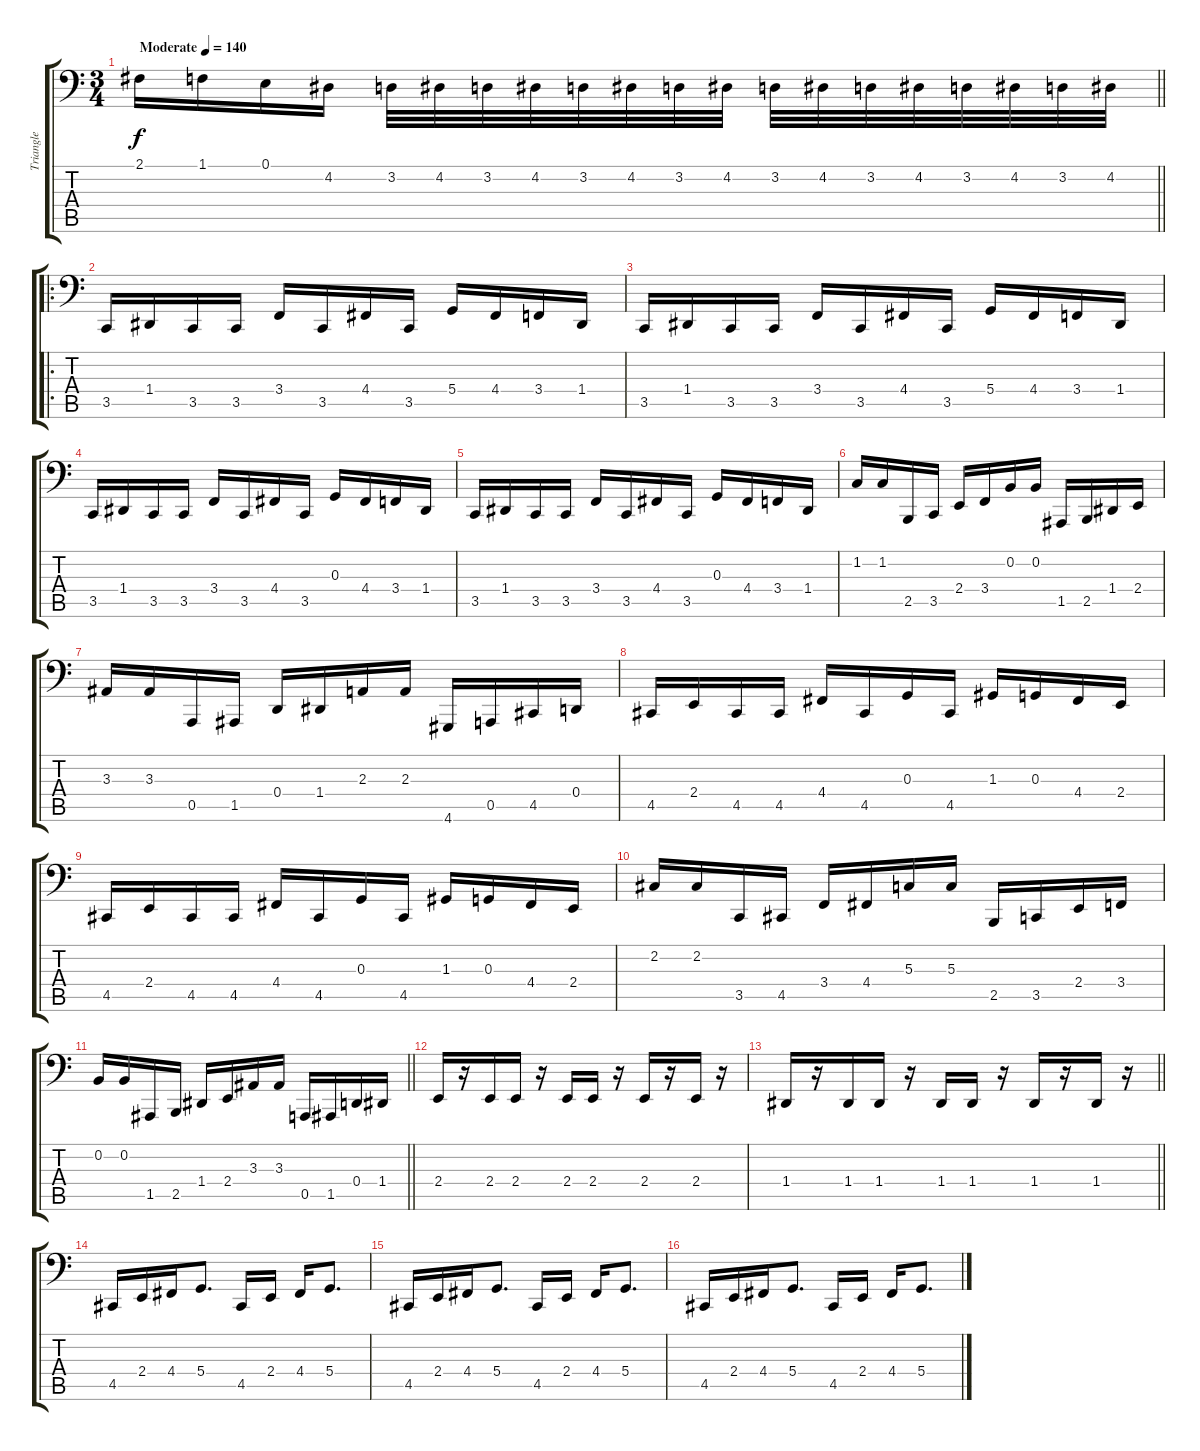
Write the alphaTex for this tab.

\track ("Triangle" "Triangle") {instrument lead1square}
\staff {score tabs}
\tuning (E3 B2 G2 D2 A1 E1) {hide}
\ts (3 4)
\tempo (140 "Moderate")
\clef f4
\barLineRight lightlight
\ks c
2.1.16{dy f instrument lead1square} 1.1.16 0.1.16 4.2.16 3.2.32 4.2.32 3.2.32 4.2.32 3.2.32 4.2.32 3.2.32 4.2.32 3.2.32 4.2.32 3.2.32 4.2.32 3.2.32 4.2.32 3.2.32 4.2.32 |
\ro
3.5.16 1.4.16 3.5.16 3.5.16 3.4.16 3.5.16 4.4.16 3.5.16 5.4.16 4.4.16 3.4.16 1.4.16 |
3.5.16 1.4.16 3.5.16 3.5.16 3.4.16 3.5.16 4.4.16 3.5.16 5.4.16 4.4.16 3.4.16 1.4.16 |
3.5.16 1.4.16 3.5.16 3.5.16 3.4.16 3.5.16 4.4.16 3.5.16 0.3.16 4.4.16 3.4.16 1.4.16 |
3.5.16 1.4.16 3.5.16 3.5.16 3.4.16 3.5.16 4.4.16 3.5.16 0.3.16 4.4.16 3.4.16 1.4.16 |
1.2.16 1.2.16 2.5.16 3.5.16 2.4.16 3.4.16 0.2.16 0.2.16 1.5.16 2.5.16 1.4.16 2.4.16 |
3.3.16 3.3.16 0.5.16 1.5.16 0.4.16 1.4.16 2.3.16 2.3.16 4.6.16 0.5.16 4.5.16 0.4.16 |
4.5.16 2.4.16 4.5.16 4.5.16 4.4.16 4.5.16 0.3.16 4.5.16 1.3.16 0.3.16 4.4.16 2.4.16 |
4.5.16 2.4.16 4.5.16 4.5.16 4.4.16 4.5.16 0.3.16 4.5.16 1.3.16 0.3.16 4.4.16 2.4.16 |
2.2.16 2.2.16 3.5.16 4.5.16 3.4.16 4.4.16 5.3.16 5.3.16 2.5.16 3.5.16 2.4.16 3.4.16 |
\barLineRight lightlight
0.2.16 0.2.16 1.5.16 2.5.16 1.4.16 2.4.16 3.3.16 3.3.16 0.5.16 1.5.16 0.4.16 1.4.16 |
2.4.16 r.16 2.4.16 2.4.16 r.16 2.4.16 2.4.16 r.16 2.4.16 r.16 2.4.16 r.16 |
\barLineRight lightlight
1.4.16 r.16 1.4.16 1.4.16 r.16 1.4.16 1.4.16 r.16 1.4.16 r.16 1.4.16 r.16 |
4.5.16 2.4.16 4.4.16 5.4.8{d} 4.5.16 2.4.16 4.4.16 5.4.8{d} |
4.5.16 2.4.16 4.4.16 5.4.8{d} 4.5.16 2.4.16 4.4.16 5.4.8{d} |
4.5.16 2.4.16 4.4.16 5.4.8{d} 4.5.16 2.4.16 4.4.16 5.4.8{d}
